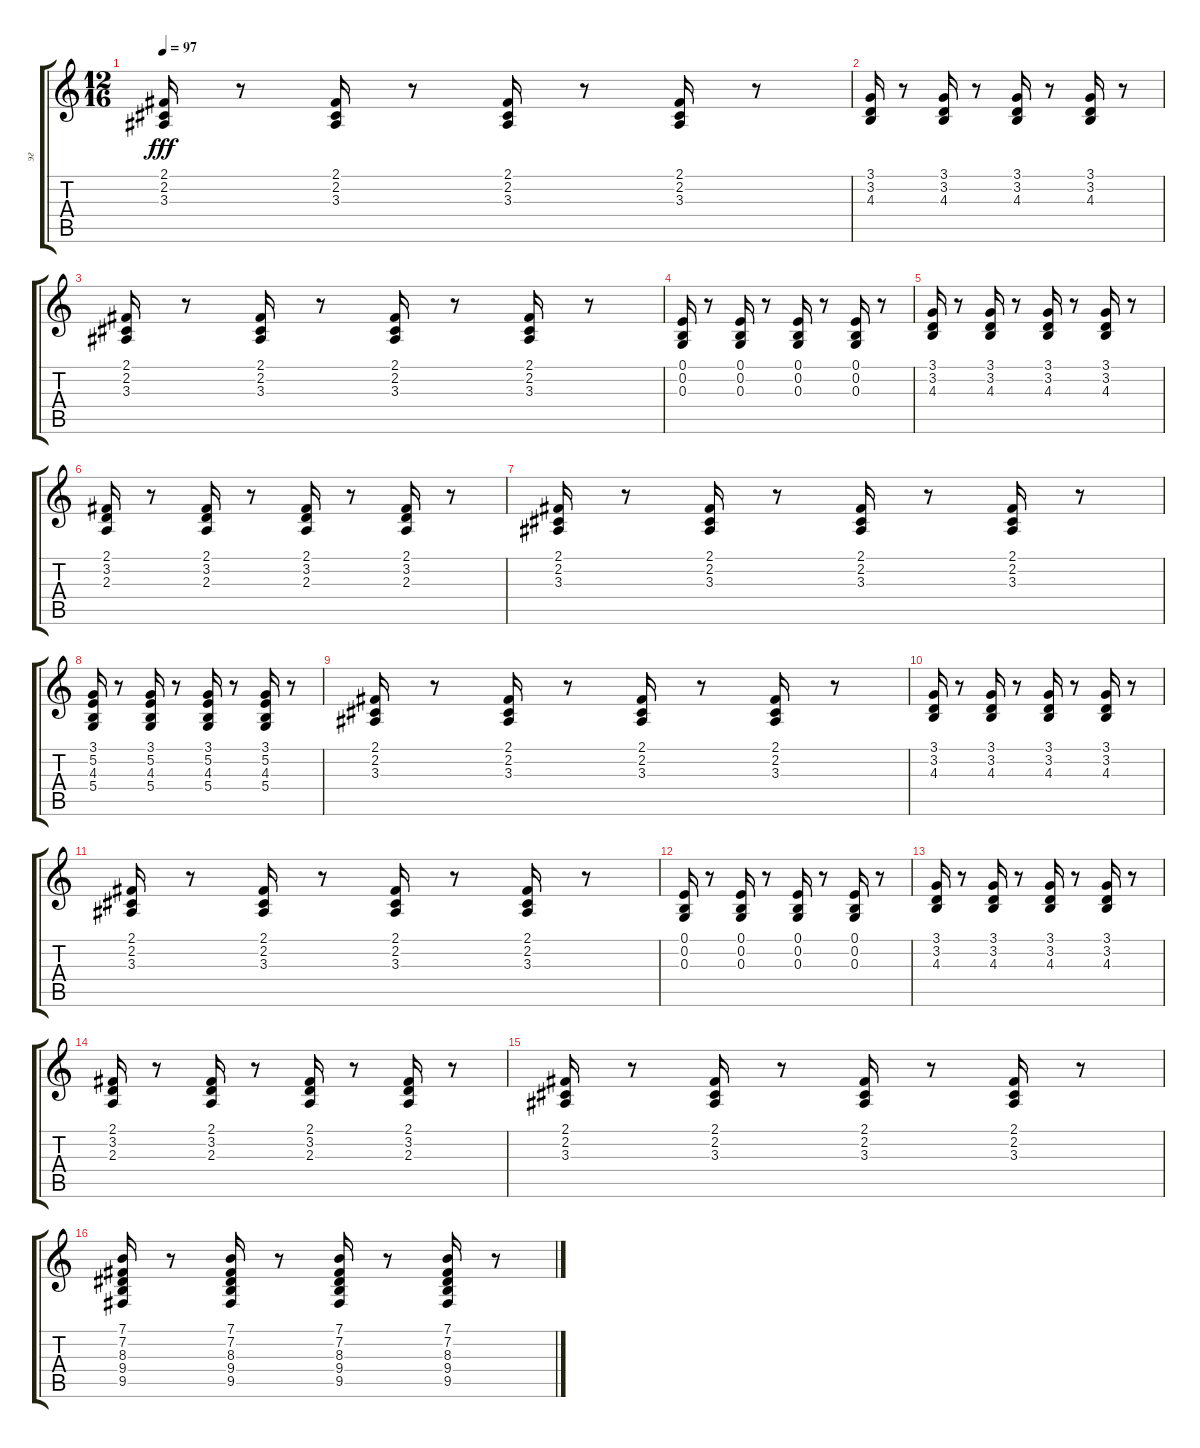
\track ("эг" "эг") {instrument acousticgrandpiano}
\staff {score tabs}
\tuning (E4 B3 G3 D3 A2 E2) {hide}
\ts (12 16)
\tempo 97
\clef g2
\ks c
(2.1 2.2 3.3).16{dy fff} r.8 (2.1 2.2 3.3).16 r.8 (2.1 2.2 3.3).16 r.8 (2.1 2.2 3.3).16 r.8 |
(3.1 3.2 4.3).16 r.8 (3.1 3.2 4.3).16 r.8 (3.1 3.2 4.3).16 r.8 (3.1 3.2 4.3).16 r.8 |
(2.1 2.2 3.3).16 r.8 (2.1 2.2 3.3).16 r.8 (2.1 2.2 3.3).16 r.8 (2.1 2.2 3.3).16 r.8 |
(0.1 0.2 0.3).16 r.8 (0.1 0.2 0.3).16 r.8 (0.1 0.2 0.3).16 r.8 (0.1 0.2 0.3).16 r.8 |
(3.1 3.2 4.3).16 r.8 (3.1 3.2 4.3).16 r.8 (3.1 3.2 4.3).16 r.8 (3.1 3.2 4.3).16 r.8 |
(2.1 3.2 2.3).16 r.8 (2.1 3.2 2.3).16 r.8 (2.1 3.2 2.3).16 r.8 (2.1 3.2 2.3).16 r.8 |
(2.1 2.2 3.3).16 r.8 (2.1 2.2 3.3).16 r.8 (2.1 2.2 3.3).16 r.8 (2.1 2.2 3.3).16 r.8 |
(3.1 5.2 4.3 5.4).16 r.8 (3.1 5.2 4.3 5.4).16 r.8 (3.1 5.2 4.3 5.4).16 r.8 (3.1 5.2 4.3 5.4).16 r.8 |
(2.1 2.2 3.3).16 r.8 (2.1 2.2 3.3).16 r.8 (2.1 2.2 3.3).16 r.8 (2.1 2.2 3.3).16 r.8 |
(3.1 3.2 4.3).16 r.8 (3.1 3.2 4.3).16 r.8 (3.1 3.2 4.3).16 r.8 (3.1 3.2 4.3).16 r.8 |
(2.1 2.2 3.3).16 r.8 (2.1 2.2 3.3).16 r.8 (2.1 2.2 3.3).16 r.8 (2.1 2.2 3.3).16 r.8 |
(0.1 0.2 0.3).16 r.8 (0.1 0.2 0.3).16 r.8 (0.1 0.2 0.3).16 r.8 (0.1 0.2 0.3).16 r.8 |
(3.1 3.2 4.3).16 r.8 (3.1 3.2 4.3).16 r.8 (3.1 3.2 4.3).16 r.8 (3.1 3.2 4.3).16 r.8 |
(2.1 3.2 2.3).16 r.8 (2.1 3.2 2.3).16 r.8 (2.1 3.2 2.3).16 r.8 (2.1 3.2 2.3).16 r.8 |
(2.1 2.2 3.3).16 r.8 (2.1 2.2 3.3).16 r.8 (2.1 2.2 3.3).16 r.8 (2.1 2.2 3.3).16 r.8 |
(7.1 7.2 8.3 9.4 9.5).16 r.8 (7.1 7.2 8.3 9.4 9.5).16 r.8 (7.1 7.2 8.3 9.4 9.5).16 r.8 (7.1 7.2 8.3 9.4 9.5).16 r.8
